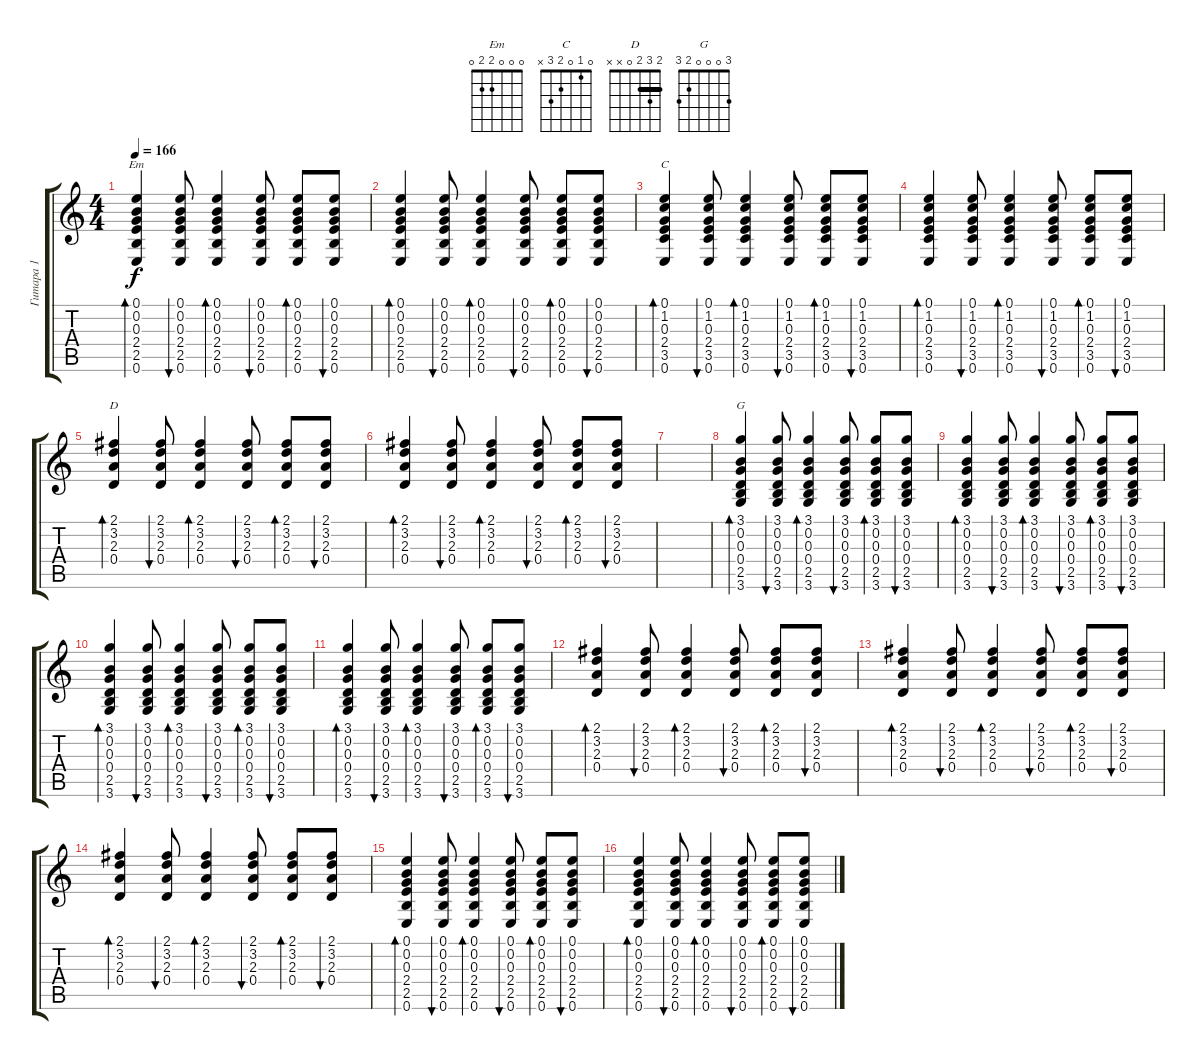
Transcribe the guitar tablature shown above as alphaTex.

\track ("Гитара 1" "Гитара 1") {instrument acousticguitarsteel}
\staff {score tabs}
\tuning (E4 B3 G3 D3 A2 E2) {hide}
\chord ("Em" 0 0 0 2 2 0)
\chord ("C" 0 1 0 2 3 x)
\chord ("D" 2 3 2 0 x x) {barre 2}
\chord ("G" 3 0 0 0 2 3)
\ts (4 4)
\tempo 166
\clef g2
\ks c
(0.1 0.2 0.3 2.4 2.5 0.6).4{bd 60 ch "Em" dy f} (0.1 0.2 0.3 2.4 2.5 0.6).8{bu 60} (0.1 0.2 0.3 2.4 2.5 0.6).4{bd 60} (0.1 0.2 0.3 2.4 2.5 0.6).8{bu 60} (0.1 0.2 0.3 2.4 2.5 0.6).8{bd 60} (0.1 0.2 0.3 2.4 2.5 0.6).8{bu 60} |
(0.1 0.2 0.3 2.4 2.5 0.6).4{bd 60} (0.1 0.2 0.3 2.4 2.5 0.6).8{bu 60} (0.1 0.2 0.3 2.4 2.5 0.6).4{bd 60} (0.1 0.2 0.3 2.4 2.5 0.6).8{bu 60} (0.1 0.2 0.3 2.4 2.5 0.6).8{bd 60} (0.1 0.2 0.3 2.4 2.5 0.6).8{bu 60} |
(0.1 1.2 0.3 2.4 3.5 0.6).4{bd 60 ch "C"} (0.1 1.2 0.3 2.4 3.5 0.6).8{bu 60} (0.1 1.2 0.3 2.4 3.5 0.6).4{bd 60} (0.1 1.2 0.3 2.4 3.5 0.6).8{bu 60} (0.1 1.2 0.3 2.4 3.5 0.6).8{bd 60} (0.1 1.2 0.3 2.4 3.5 0.6).8{bu 60} |
(0.1 1.2 0.3 2.4 3.5 0.6).4{bd 60} (0.1 1.2 0.3 2.4 3.5 0.6).8{bu 60} (0.1 1.2 0.3 2.4 3.5 0.6).4{bd 60} (0.1 1.2 0.3 2.4 3.5 0.6).8{bu 60} (0.1 1.2 0.3 2.4 3.5 0.6).8{bd 60} (0.1 1.2 0.3 2.4 3.5 0.6).8{bu 60} |
(2.1 3.2 2.3 0.4).4{bd 60 ch "D"} (2.1 3.2 2.3 0.4).8{bu 60} (2.1 3.2 2.3 0.4).4{bd 60} (2.1 3.2 2.3 0.4).8{bu 60} (2.1 3.2 2.3 0.4).8{bd 60} (2.1 3.2 2.3 0.4).8{bu 60} |
(2.1 3.2 2.3 0.4).4{bd 60} (2.1 3.2 2.3 0.4).8{bu 60} (2.1 3.2 2.3 0.4).4{bd 60} (2.1 3.2 2.3 0.4).8{bu 60} (2.1 3.2 2.3 0.4).8{bd 60} (2.1 3.2 2.3 0.4).8{bu 60} |
|
(3.1 0.2 0.3 0.4 2.5 3.6).4{bd 60 ch "G"} (3.1 0.2 0.3 0.4 2.5 3.6).8{bu 60} (3.1 0.2 0.3 0.4 2.5 3.6).4{bd 60} (3.1 0.2 0.3 0.4 2.5 3.6).8{bu 60} (3.1 0.2 0.3 0.4 2.5 3.6).8{bd 60} (3.1 0.2 0.3 0.4 2.5 3.6).8{bu 60} |
(3.1 0.2 0.3 0.4 2.5 3.6).4{bd 60} (3.1 0.2 0.3 0.4 2.5 3.6).8{bu 60} (3.1 0.2 0.3 0.4 2.5 3.6).4{bd 60} (3.1 0.2 0.3 0.4 2.5 3.6).8{bu 60} (3.1 0.2 0.3 0.4 2.5 3.6).8{bd 60} (3.1 0.2 0.3 0.4 2.5 3.6).8{bu 60} |
(3.1 0.2 0.3 0.4 2.5 3.6).4{bd 60} (3.1 0.2 0.3 0.4 2.5 3.6).8{bu 60} (3.1 0.2 0.3 0.4 2.5 3.6).4{bd 60} (3.1 0.2 0.3 0.4 2.5 3.6).8{bu 60} (3.1 0.2 0.3 0.4 2.5 3.6).8{bd 60} (3.1 0.2 0.3 0.4 2.5 3.6).8{bu 60} |
(3.1 0.2 0.3 0.4 2.5 3.6).4{bd 60} (3.1 0.2 0.3 0.4 2.5 3.6).8{bu 60} (3.1 0.2 0.3 0.4 2.5 3.6).4{bd 60} (3.1 0.2 0.3 0.4 2.5 3.6).8{bu 60} (3.1 0.2 0.3 0.4 2.5 3.6).8{bd 60} (3.1 0.2 0.3 0.4 2.5 3.6).8{bu 60} |
(2.1 3.2 2.3 0.4).4{bd 60} (2.1 3.2 2.3 0.4).8{bu 60} (2.1 3.2 2.3 0.4).4{bd 60} (2.1 3.2 2.3 0.4).8{bu 60} (2.1 3.2 2.3 0.4).8{bd 60} (2.1 3.2 2.3 0.4).8{bu 60} |
(2.1 3.2 2.3 0.4).4{bd 60} (2.1 3.2 2.3 0.4).8{bu 60} (2.1 3.2 2.3 0.4).4{bd 60} (2.1 3.2 2.3 0.4).8{bu 60} (2.1 3.2 2.3 0.4).8{bd 60} (2.1 3.2 2.3 0.4).8{bu 60} |
(2.1 3.2 2.3 0.4).4{bd 60} (2.1 3.2 2.3 0.4).8{bu 60} (2.1 3.2 2.3 0.4).4{bd 60} (2.1 3.2 2.3 0.4).8{bu 60} (2.1 3.2 2.3 0.4).8{bd 60} (2.1 3.2 2.3 0.4).8{bu 60} |
(0.1 0.2 0.3 2.4 2.5 0.6).4{bd 60} (0.1 0.2 0.3 2.4 2.5 0.6).8{bu 60} (0.1 0.2 0.3 2.4 2.5 0.6).4{bd 60} (0.1 0.2 0.3 2.4 2.5 0.6).8{bu 60} (0.1 0.2 0.3 2.4 2.5 0.6).8{bd 60} (0.1 0.2 0.3 2.4 2.5 0.6).8{bu 60} |
(0.1 0.2 0.3 2.4 2.5 0.6).4{bd 60} (0.1 0.2 0.3 2.4 2.5 0.6).8{bu 60} (0.1 0.2 0.3 2.4 2.5 0.6).4{bd 60} (0.1 0.2 0.3 2.4 2.5 0.6).8{bu 60} (0.1 0.2 0.3 2.4 2.5 0.6).8{bd 60} (0.1 0.2 0.3 2.4 2.5 0.6).8{bu 60}
